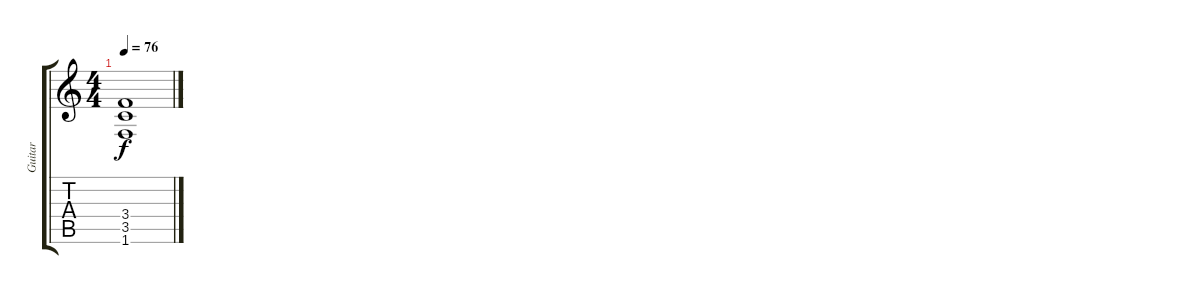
\track ("Guitar" "Guitar") {instrument overdrivenguitar}
\staff {score tabs}
\tuning (B3 B3 G3 D3 A2 E2) {hide}
\ts (4 4)
\tempo 76
\clef g2
\ks c
(3.4 3.5 1.6).1{dy f}
